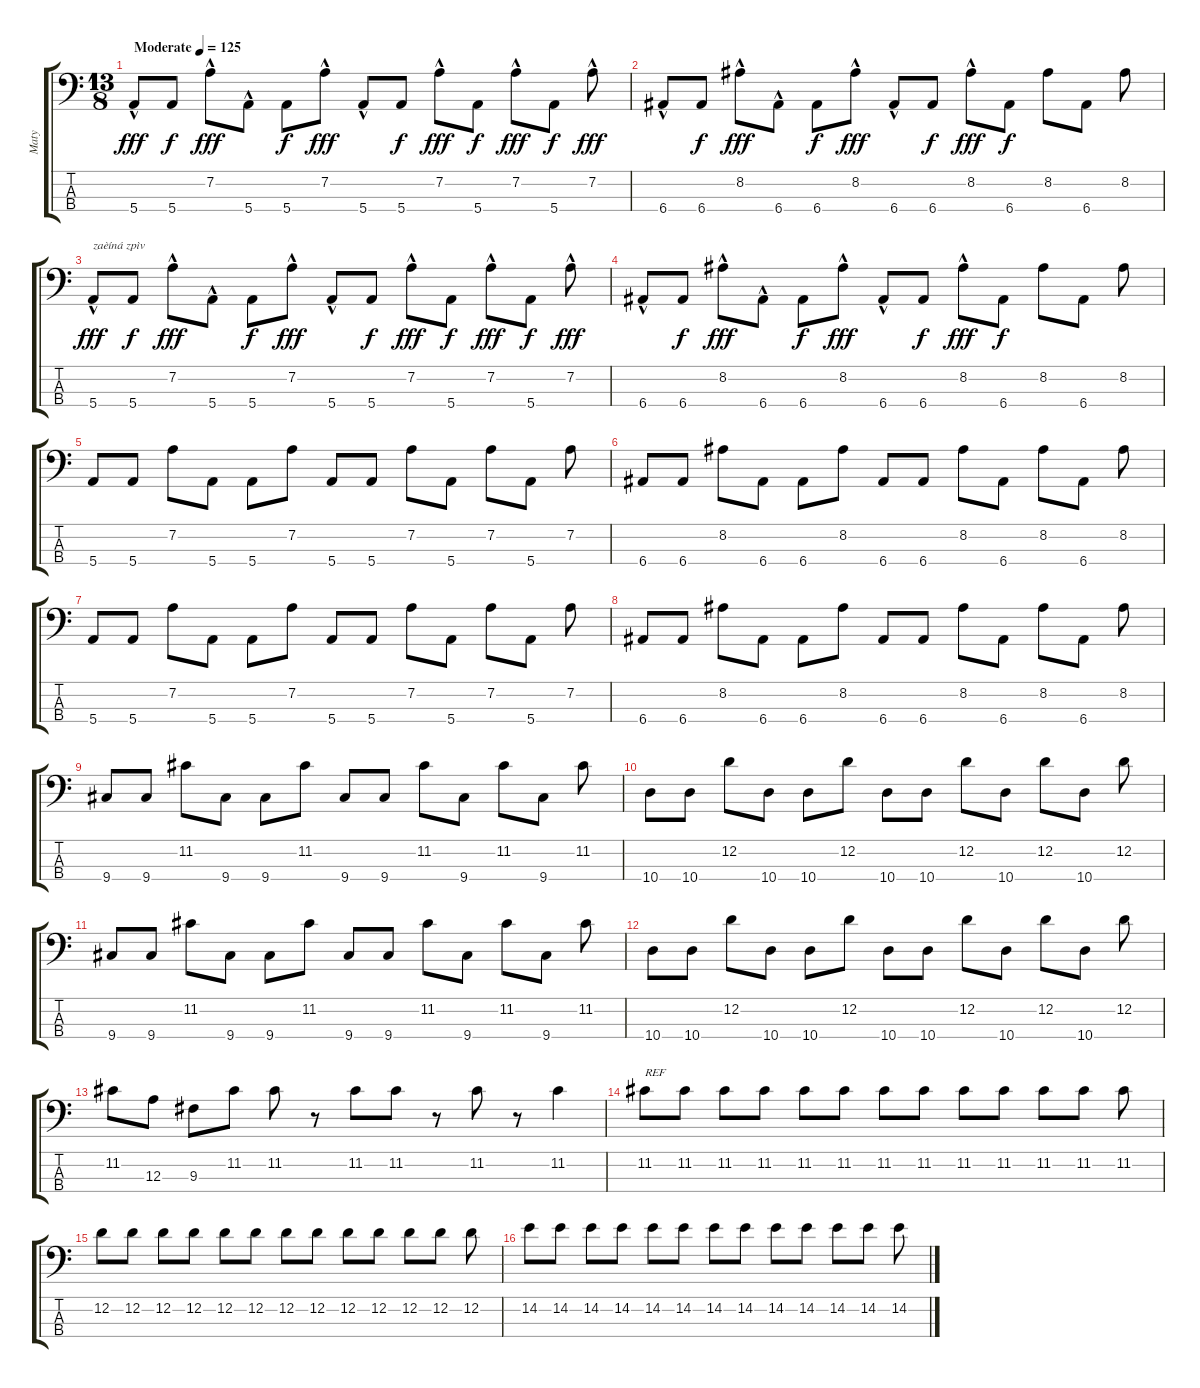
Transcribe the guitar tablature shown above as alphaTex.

\track ("Maty" "Maty") {instrument electricbassfinger}
\staff {score tabs}
\tuning (G2 D2 A1 E1) {hide}
\ts (13 8)
\tempo (125 "Moderate")
\clef f4
\ks c
5.4{hac}.8{dy fff instrument electricbassfinger} 5.4.8{dy f} 7.2{hac}.8{dy fff} 5.4{hac}.8 5.4.8{dy f} 7.2{hac}.8{dy fff} 5.4{hac}.8 5.4.8{dy f} 7.2{hac}.8{dy fff} 5.4.8{dy f} 7.2{hac}.8{dy fff} 5.4.8{dy f} 7.2{hac}.8{dy fff} |
6.4{hac}.8 6.4.8{dy f} 8.2{hac}.8{dy fff} 6.4{hac}.8 6.4.8{dy f} 8.2{hac}.8{dy fff} 6.4{hac}.8 6.4.8{dy f} 8.2{hac}.8{dy fff} 6.4.8{dy f} 8.2.8 6.4.8 8.2.8 |
5.4{hac}.8{txt "zaèíná zpìv" dy fff} 5.4.8{dy f} 7.2{hac}.8{dy fff} 5.4{hac}.8 5.4.8{dy f} 7.2{hac}.8{dy fff} 5.4{hac}.8 5.4.8{dy f} 7.2{hac}.8{dy fff} 5.4.8{dy f} 7.2{hac}.8{dy fff} 5.4.8{dy f} 7.2{hac}.8{dy fff} |
6.4{hac}.8 6.4.8{dy f} 8.2{hac}.8{dy fff} 6.4{hac}.8 6.4.8{dy f} 8.2{hac}.8{dy fff} 6.4{hac}.8 6.4.8{dy f} 8.2{hac}.8{dy fff} 6.4.8{dy f} 8.2.8 6.4.8 8.2.8 |
5.4.8 5.4.8 7.2.8 5.4.8 5.4.8 7.2.8 5.4.8 5.4.8 7.2.8 5.4.8 7.2.8 5.4.8 7.2.8 |
6.4.8 6.4.8 8.2.8 6.4.8 6.4.8 8.2.8 6.4.8 6.4.8 8.2.8 6.4.8 8.2.8 6.4.8 8.2.8 |
5.4.8 5.4.8 7.2.8 5.4.8 5.4.8 7.2.8 5.4.8 5.4.8 7.2.8 5.4.8 7.2.8 5.4.8 7.2.8 |
6.4.8 6.4.8 8.2.8 6.4.8 6.4.8 8.2.8 6.4.8 6.4.8 8.2.8 6.4.8 8.2.8 6.4.8 8.2.8 |
9.4.8 9.4.8 11.2.8 9.4.8 9.4.8 11.2.8 9.4.8 9.4.8 11.2.8 9.4.8 11.2.8 9.4.8 11.2.8 |
10.4.8 10.4.8 12.2.8 10.4.8 10.4.8 12.2.8 10.4.8 10.4.8 12.2.8 10.4.8 12.2.8 10.4.8 12.2.8 |
9.4.8 9.4.8 11.2.8 9.4.8 9.4.8 11.2.8 9.4.8 9.4.8 11.2.8 9.4.8 11.2.8 9.4.8 11.2.8 |
10.4.8 10.4.8 12.2.8 10.4.8 10.4.8 12.2.8 10.4.8 10.4.8 12.2.8 10.4.8 12.2.8 10.4.8 12.2.8 |
11.2.8 12.3.8 9.3.8 11.2.8 11.2.8 r.8 11.2.8 11.2.8 r.8 11.2.8 r.8 11.2.4 |
11.2.8{txt "REF"} 11.2.8 11.2.8 11.2.8 11.2.8 11.2.8 11.2.8 11.2.8 11.2.8 11.2.8 11.2.8 11.2.8 11.2.8 |
12.2.8 12.2.8 12.2.8 12.2.8 12.2.8 12.2.8 12.2.8 12.2.8 12.2.8 12.2.8 12.2.8 12.2.8 12.2.8 |
14.2.8 14.2.8 14.2.8 14.2.8 14.2.8 14.2.8 14.2.8 14.2.8 14.2.8 14.2.8 14.2.8 14.2.8 14.2.8
